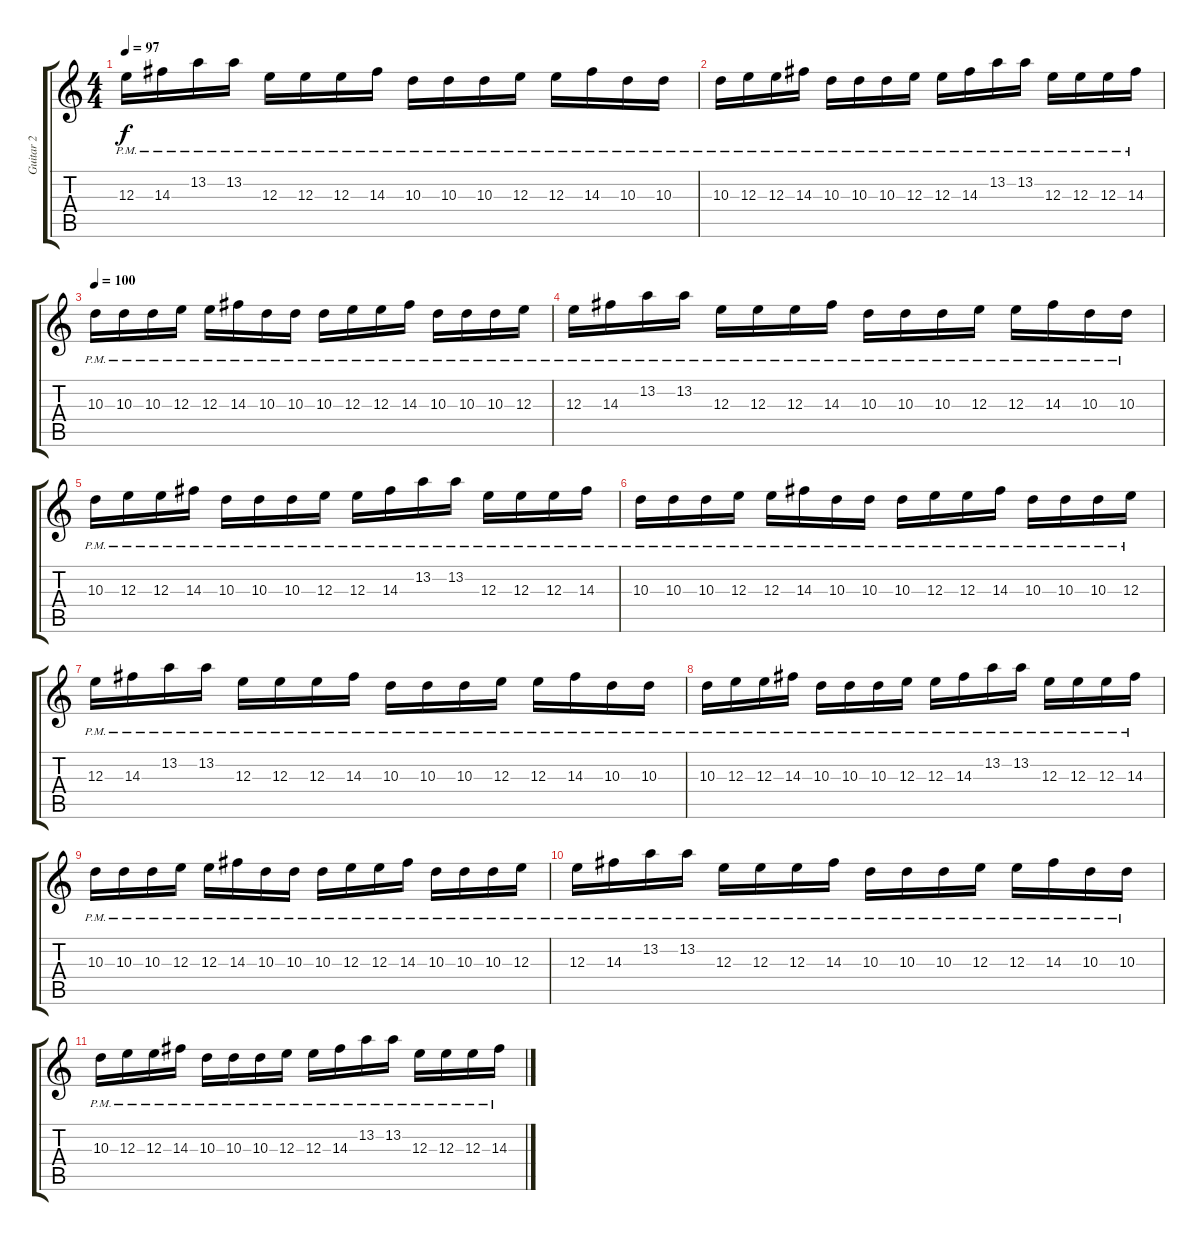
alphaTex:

\track ("Guitar 2" "Guitar 2") {instrument distortionguitar}
\staff {score tabs}
\tuning (Db4 Ab3 E3 B2 Gb2 B1) {hide}
\ts (4 4)
\tempo 97
\clef g2
\ks c
12.3{pm}.16{dy f} 14.3{pm}.16 13.2{pm}.16 13.2{pm}.16 12.3{pm}.16 12.3{pm}.16 12.3{pm}.16 14.3{pm}.16 10.3{pm}.16 10.3{pm}.16 10.3{pm}.16 12.3{pm}.16 12.3{pm}.16 14.3{pm}.16 10.3{pm}.16 10.3{pm}.16 |
10.3{pm}.16 12.3{pm}.16 12.3{pm}.16 14.3{pm}.16 10.3{pm}.16 10.3{pm}.16 10.3{pm}.16 12.3{pm}.16 12.3{pm}.16 14.3{pm}.16 13.2{pm}.16 13.2{pm}.16 12.3{pm}.16 12.3{pm}.16 12.3{pm}.16 14.3{pm}.16 |
\tempo 100
10.3{pm}.16{instrument distortionguitar} 10.3{pm}.16 10.3{pm}.16 12.3{pm}.16 12.3{pm}.16 14.3{pm}.16 10.3{pm}.16 10.3{pm}.16 10.3{pm}.16 12.3{pm}.16 12.3{pm}.16 14.3{pm}.16 10.3{pm}.16 10.3{pm}.16 10.3{pm}.16 12.3{pm}.16 |
12.3{pm}.16 14.3{pm}.16 13.2{pm}.16 13.2{pm}.16 12.3{pm}.16 12.3{pm}.16 12.3{pm}.16 14.3{pm}.16 10.3{pm}.16 10.3{pm}.16 10.3{pm}.16 12.3{pm}.16 12.3{pm}.16 14.3{pm}.16 10.3{pm}.16 10.3{pm}.16 |
10.3{pm}.16 12.3{pm}.16 12.3{pm}.16 14.3{pm}.16 10.3{pm}.16 10.3{pm}.16 10.3{pm}.16 12.3{pm}.16 12.3{pm}.16 14.3{pm}.16 13.2{pm}.16 13.2{pm}.16 12.3{pm}.16 12.3{pm}.16 12.3{pm}.16 14.3{pm}.16 |
10.3{pm}.16 10.3{pm}.16 10.3{pm}.16 12.3{pm}.16 12.3{pm}.16 14.3{pm}.16 10.3{pm}.16 10.3{pm}.16 10.3{pm}.16 12.3{pm}.16 12.3{pm}.16 14.3{pm}.16 10.3{pm}.16 10.3{pm}.16 10.3{pm}.16 12.3{pm}.16 |
12.3{pm}.16 14.3{pm}.16 13.2{pm}.16 13.2{pm}.16 12.3{pm}.16 12.3{pm}.16 12.3{pm}.16 14.3{pm}.16 10.3{pm}.16 10.3{pm}.16 10.3{pm}.16 12.3{pm}.16 12.3{pm}.16 14.3{pm}.16 10.3{pm}.16 10.3{pm}.16 |
10.3{pm}.16 12.3{pm}.16 12.3{pm}.16 14.3{pm}.16 10.3{pm}.16 10.3{pm}.16 10.3{pm}.16 12.3{pm}.16 12.3{pm}.16 14.3{pm}.16 13.2{pm}.16 13.2{pm}.16 12.3{pm}.16 12.3{pm}.16 12.3{pm}.16 14.3{pm}.16 |
10.3{pm}.16{volume 5 instrument electricguitarmuted} 10.3{pm}.16 10.3{pm}.16 12.3{pm}.16 12.3{pm}.16 14.3{pm}.16 10.3{pm}.16 10.3{pm}.16 10.3{pm}.16 12.3{pm}.16 12.3{pm}.16 14.3{pm}.16 10.3{pm}.16 10.3{pm}.16 10.3{pm}.16 12.3{pm}.16 |
12.3{pm}.16 14.3{pm}.16 13.2{pm}.16 13.2{pm}.16 12.3{pm}.16 12.3{pm}.16 12.3{pm}.16 14.3{pm}.16 10.3{pm}.16 10.3{pm}.16 10.3{pm}.16 12.3{pm}.16 12.3{pm}.16 14.3{pm}.16 10.3{pm}.16 10.3{pm}.16 |
10.3{pm}.16 12.3{pm}.16 12.3{pm}.16 14.3{pm}.16 10.3{pm}.16 10.3{pm}.16 10.3{pm}.16 12.3{pm}.16 12.3{pm}.16 14.3{pm}.16 13.2{pm}.16 13.2{pm}.16 12.3{pm}.16 12.3{pm}.16 12.3{pm}.16 14.3{pm}.16
